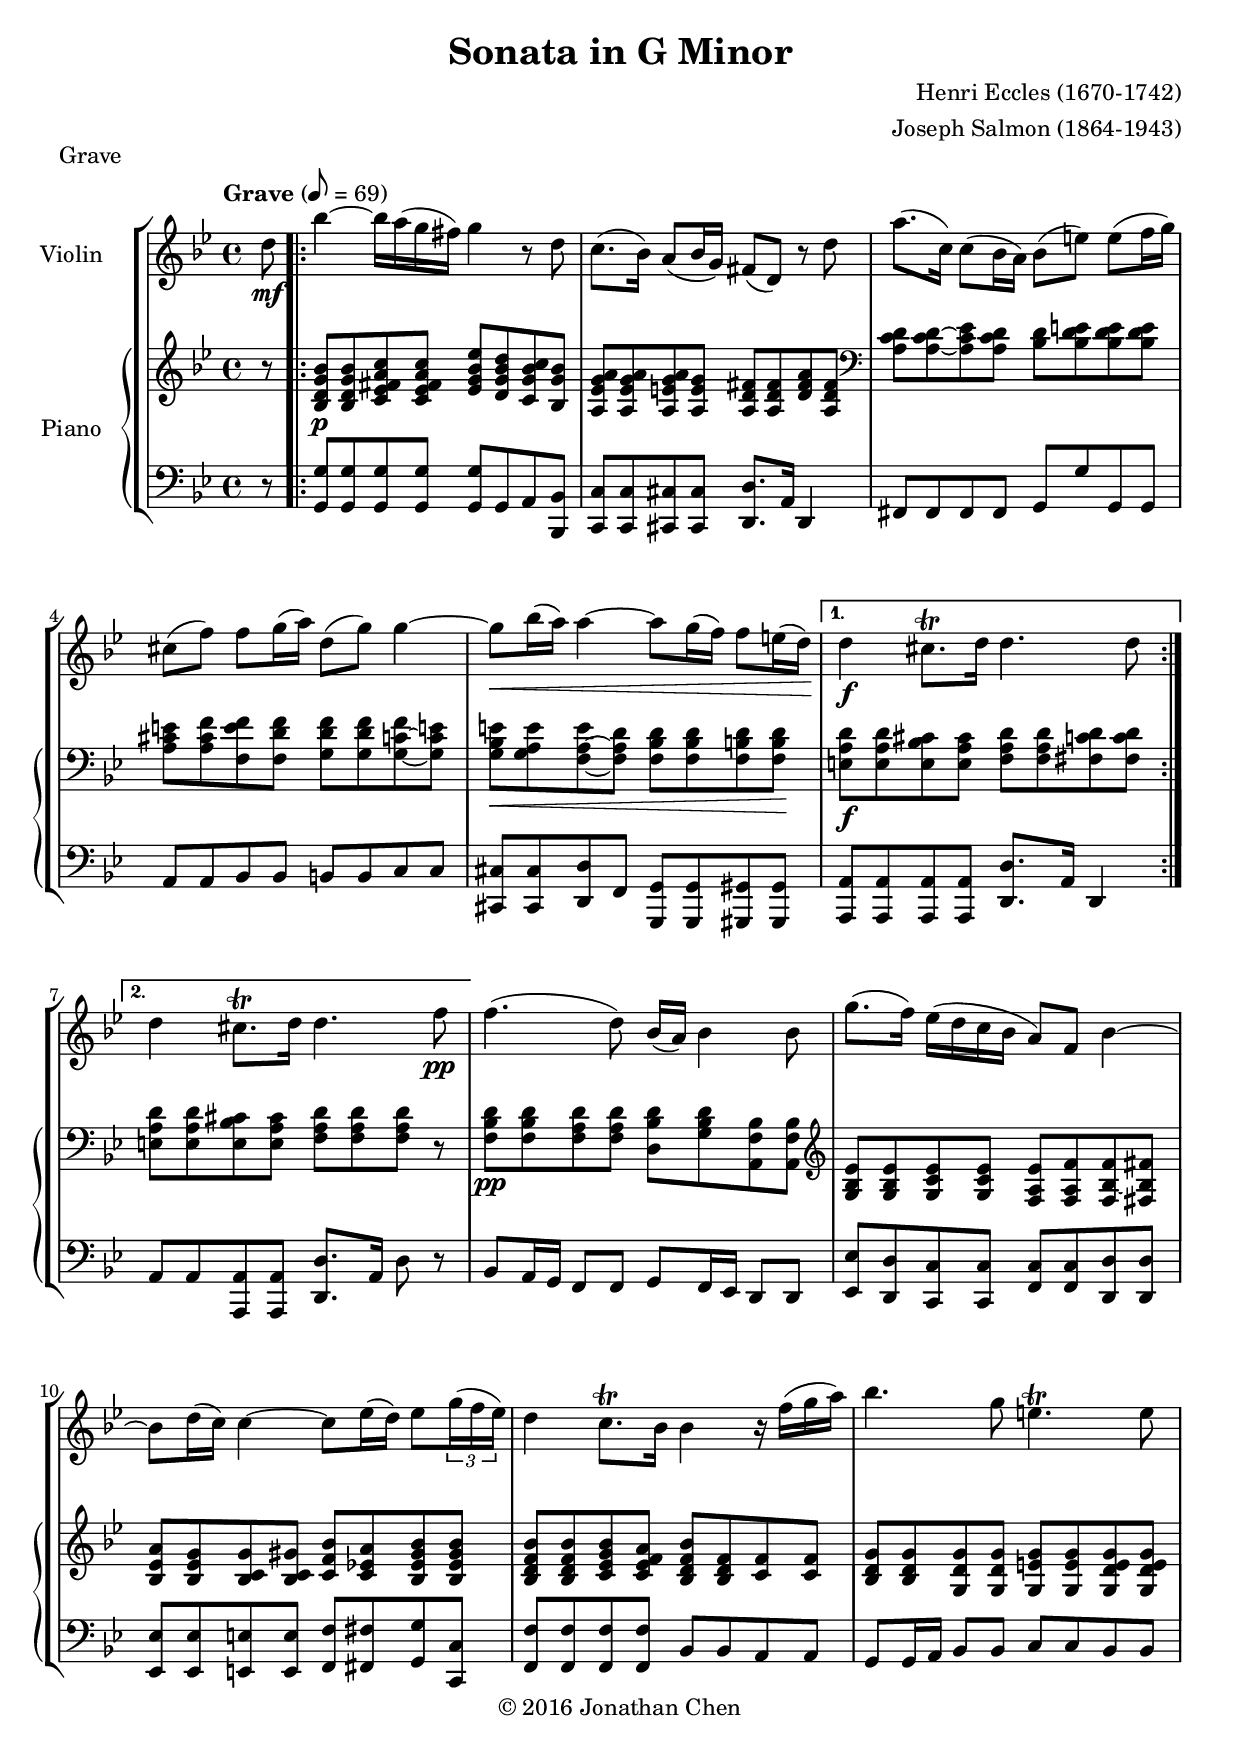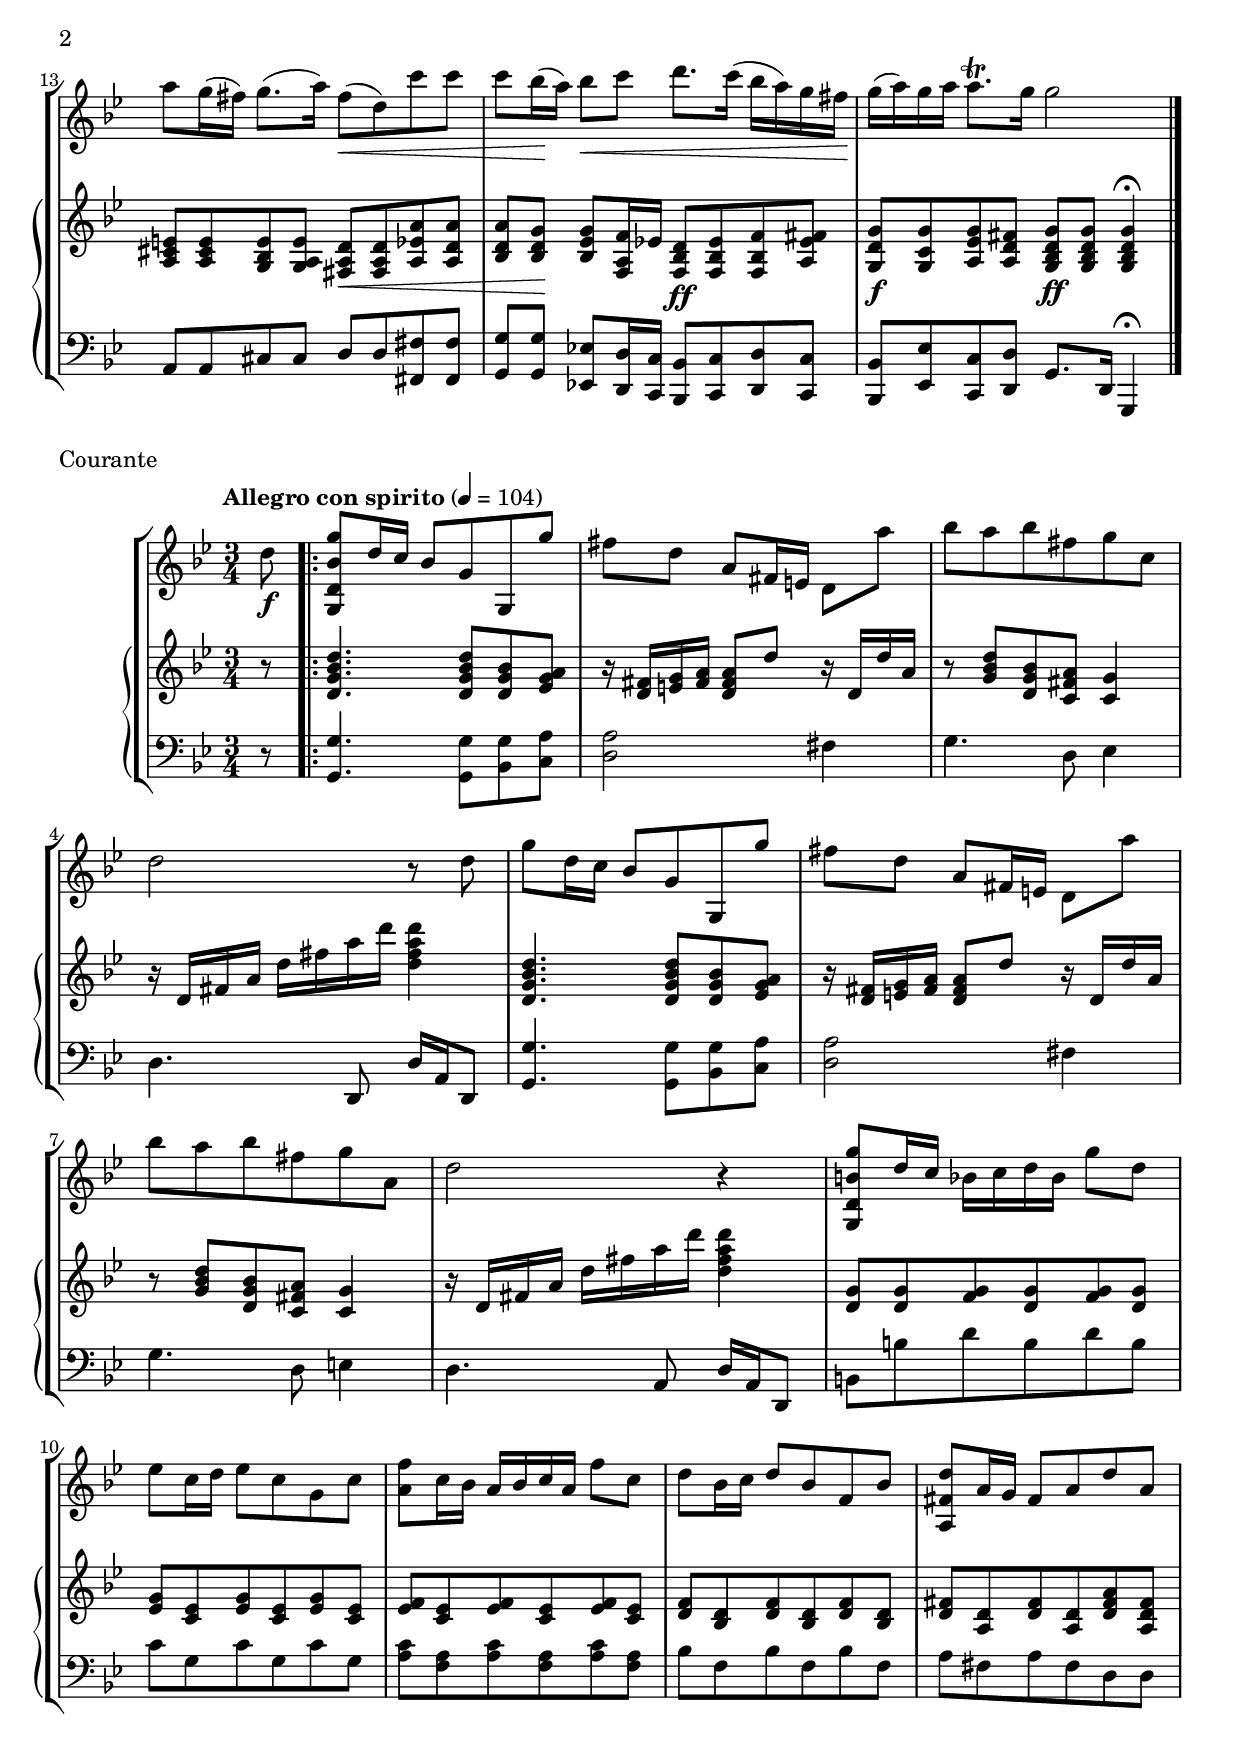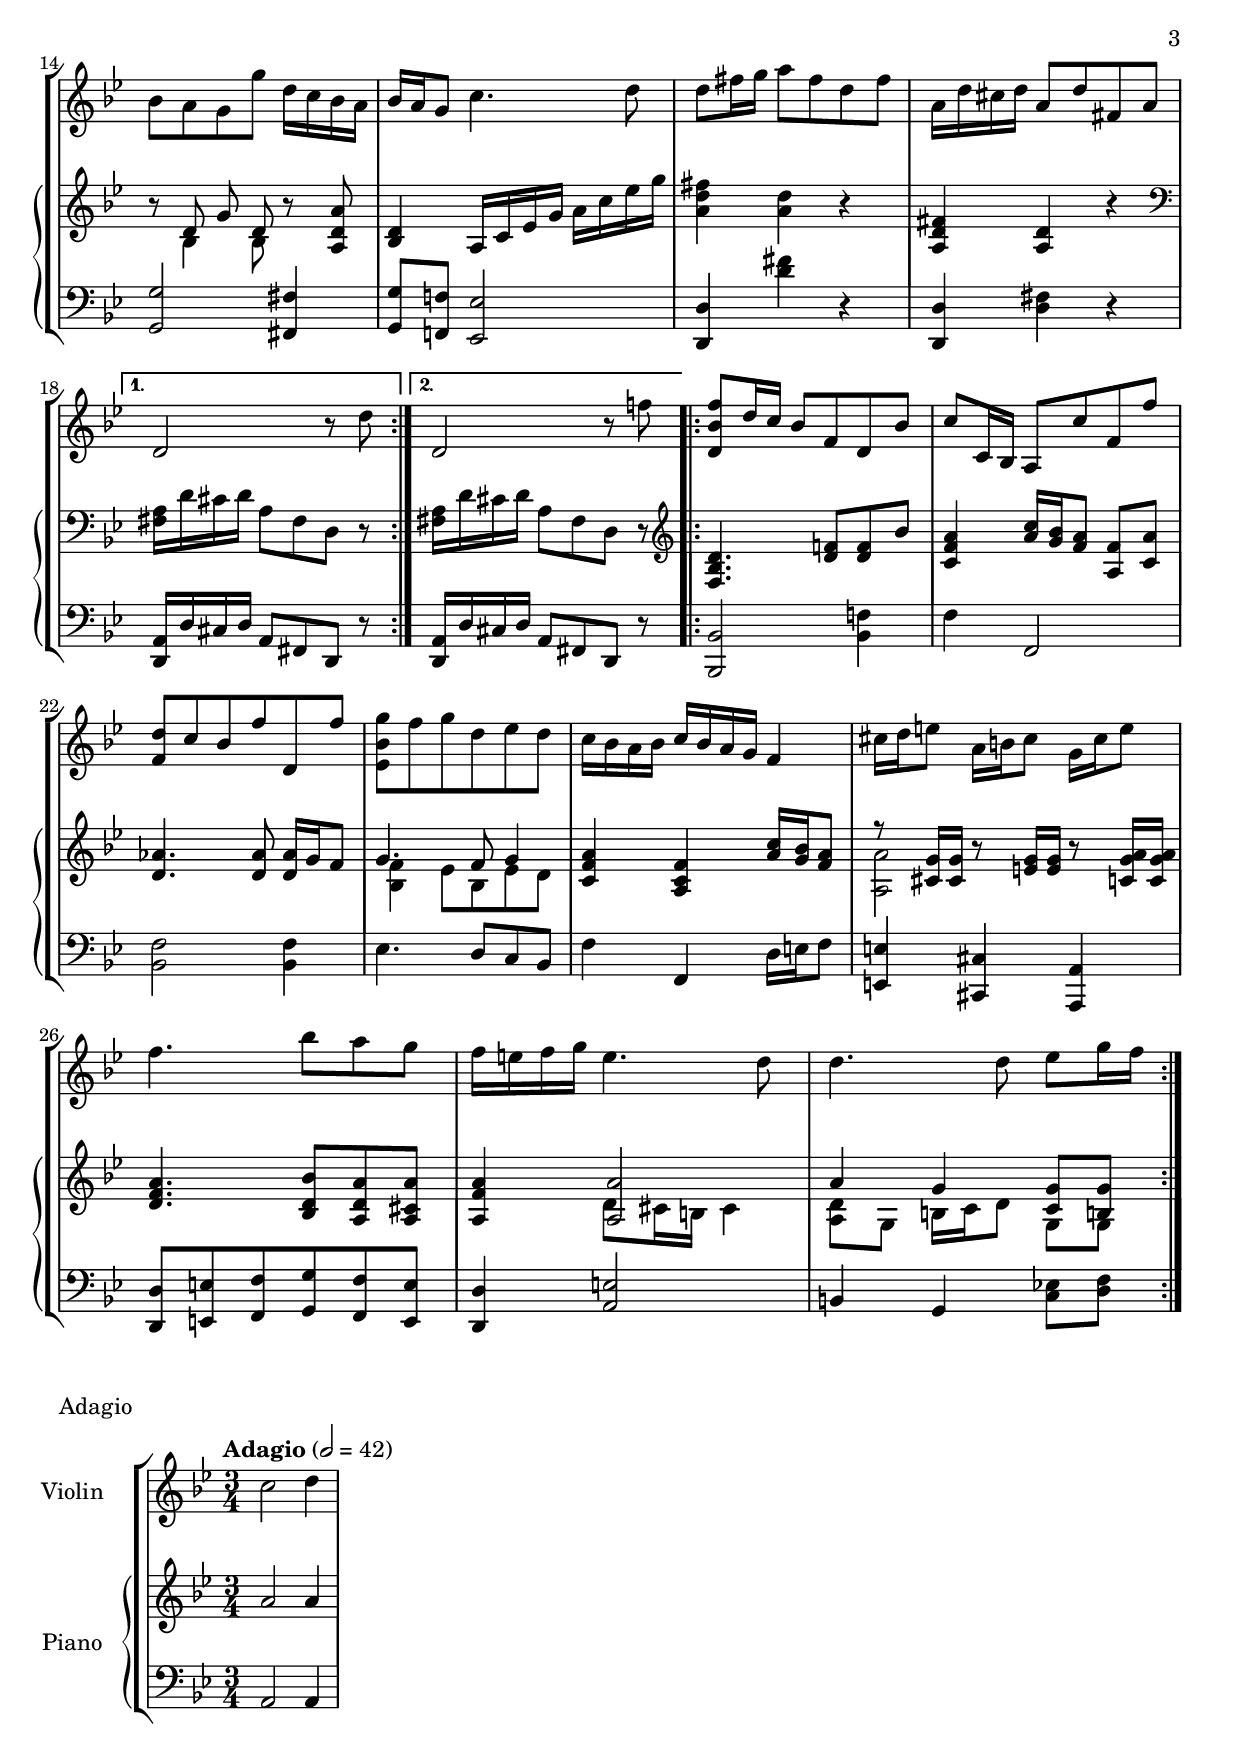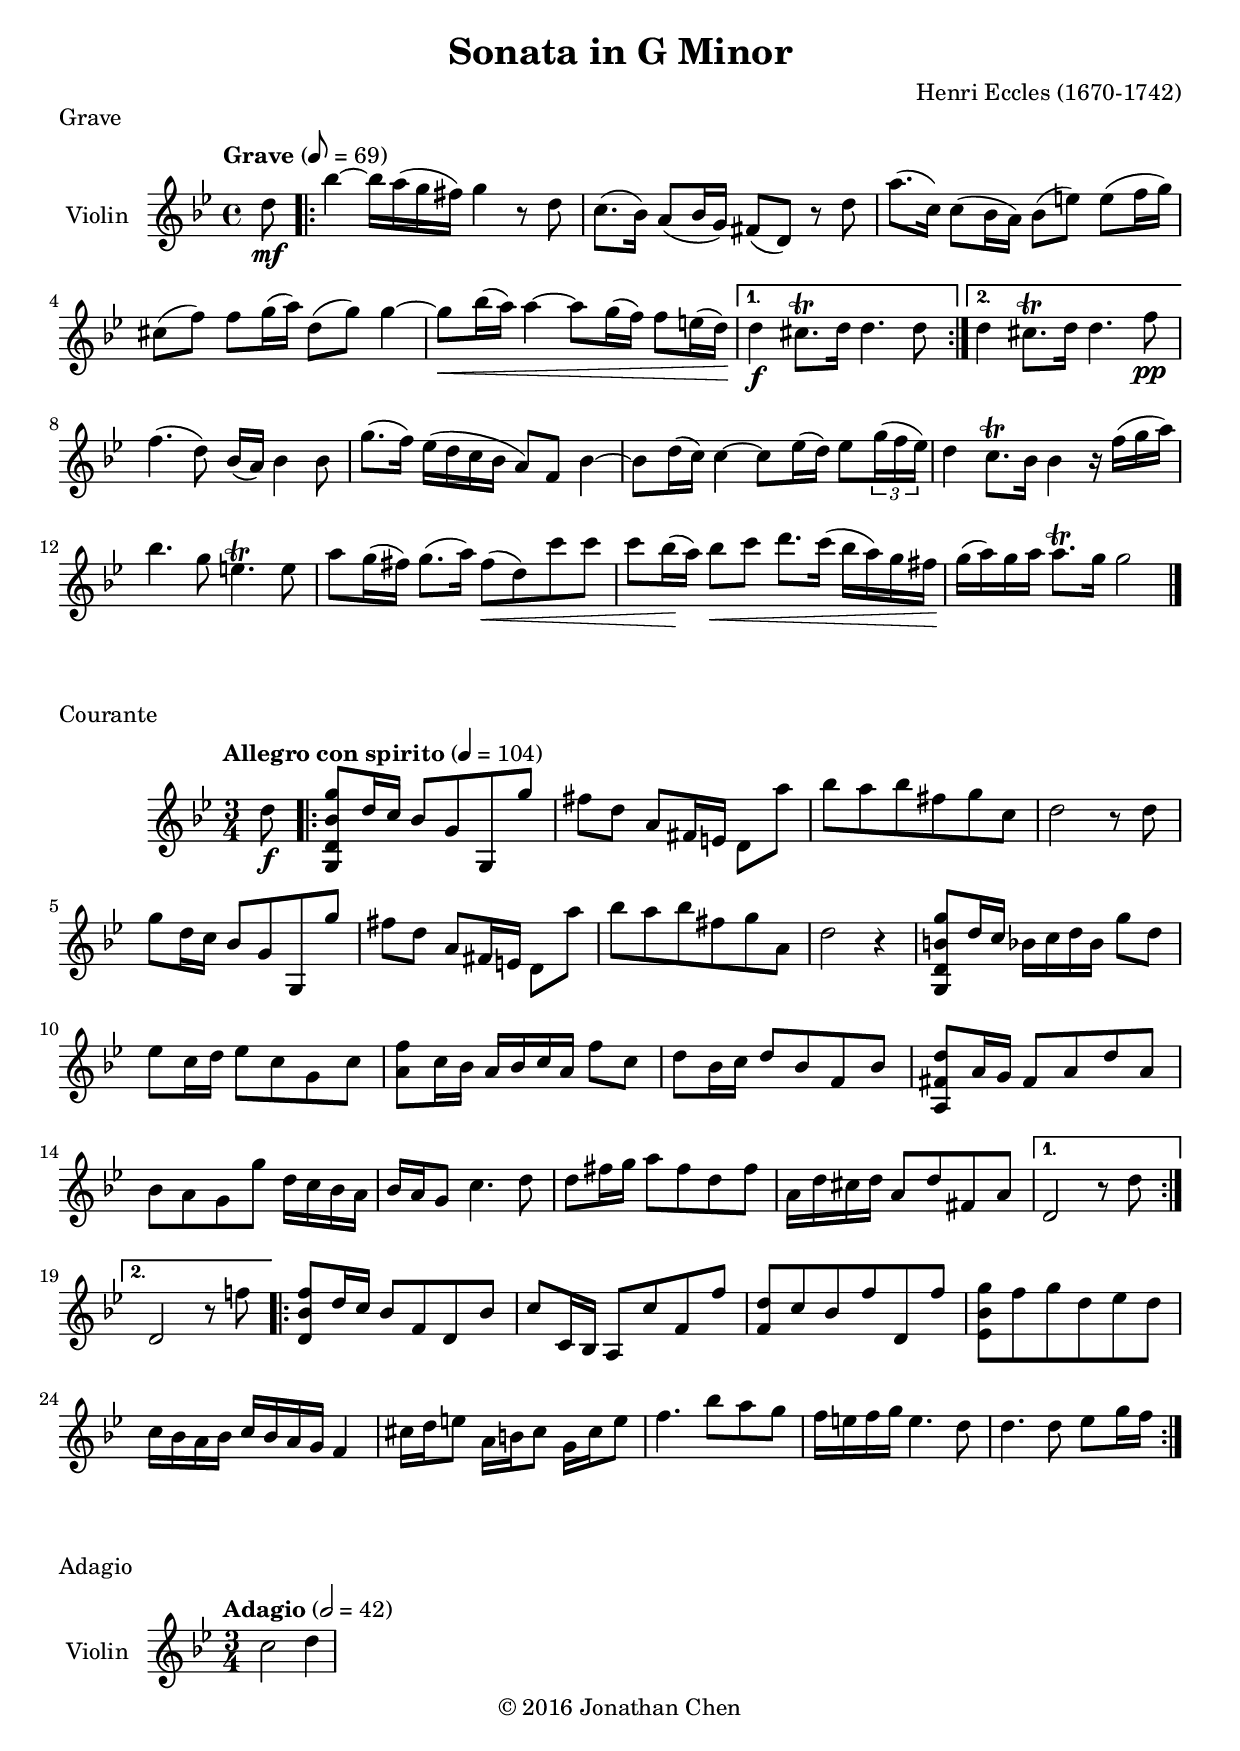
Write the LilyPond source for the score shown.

%
% Eccles Sonata in G Minor,
% transribed from J Salmons 1914 arrangement for violin and piano.
%
% indents: 2 spaces
%
\version "2.18.2"

\header
{
  title = "Sonata in G Minor"
  composer = "Henri Eccles (1670-1742)"
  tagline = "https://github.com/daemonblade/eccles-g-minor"
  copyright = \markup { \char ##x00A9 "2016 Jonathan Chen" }
}

grave_begin =
{
  \tempo "Grave" 8 = 69
  \time 4/4
  \key g \minor
}

grave_violin = \new Voice \relative c''
{
  \set Staff.instrumentName = #"Violin "
  \partial 8 d8\mf |
  \repeat volta 2
  {
    bes'4 ~ bes16 a( g fis) g4 r8 d
    c8.( bes16) a8( bes16 g) fis8( d) r8 d'
    a'8.( c,16) c8( bes16 a) bes8( e) e( f16 g)
    cis,8( f) f g16( a) d,8( g) g4 ~
    g8\< bes16( a) a4 ~ a8 g16( f) f8 e16( d)\!
  }
  \alternative
  {
    {
      d4\f cis8.\trill d16 d4. d8
    }
    {
      d4 cis8.\trill d16 d4. f8\pp
    }
  }
  f4.( d8) bes16( a) bes4 bes8
  g'8.( f16) ees( d c bes a8) f bes4 ~
  bes8 d16( c) c4 ~ c8 ees16( d) ees8 \tuplet 3/2 {g16( f ees)}
  d4 c8.\trill bes16 bes4 r16 f'( g a)
  bes4. g8 e4.\trill e8
  a8 g16( fis) g8.( a16) fis8(\< d) c' c
  c bes16(\! a) bes8\< c d8. c16( bes a) g fis\!
  g( a) g a a8.\trill g16 g2
  \bar "|."
}

grave_piano_upper = \relative c''
{
  \clef treble
  r8 |
  \repeat volta 2
  {
    <bes, d g bes>8\p <bes d g bes> <c ees fis a c> <c ees fis a c>
      <ees g bes ees> <d g bes d> <c g' bes c> <bes g' bes>
    <a ees' g a> <a ees' g a> <a e' g a> <a e' g>
      <a d fis> <a d fis> <d fis a> <a d fis>
    \clef bass
    <a c d> <a c d> ~ <a c ees> <a c d> <bes d> <bes d e> <bes d e> <bes d e>
    <a cis e> <a cis f> <f e' f> <f d' f> <g d' f> <g d' f> <g c f> ~ <g c e!>
    <g bes e>\< <g a e'> <f a e'> ~ <f a d>
      <f bes d> <f bes d> <f b d> <f b d>\!
  }
  \alternative
  {
    {
      <e a d>\f <e a d> <e bes' cis> <e a cis>
        <f a d> <f a d> <fis c' d> <fis c' d>
    }
    {
      <e a d> <e a d> <e bes' cis> <e a cis> <f a d> <f a d> <f a d> r8
    }
  }
  <f bes d>\pp <f bes d> <f a d> <f a d>
    <d bes' d> <g bes d> <a, f' bes> <a f' bes>
  \clef treble
  <g' bes ees> <g bes ees> <g c ees> <g c ees>
    <f a ees'> <f a f'> <f bes f'> ~ <fis bes fis'>
  <bes ees a> <bes ees g> <bes c g'> <bes c gis'>
    <c f bes> <c ees! a> <bes ees gis bes> <bes ees gis bes>
  <bes d f bes> <bes d f bes> <c ees g bes> <c ees f a>
    <bes d f bes> <bes d f> <c f> <c f>
  <bes d g> <bes d g> <g d' g> <g d' g> <g e' g> <g e' g> <g d' e g> <g d' e g>
  <a cis e> <a cis e> <g bes e> <g a e'>
    <fis a d>\< <fis a d> <a ees' a> <a d a'>
  <bes d a'> <bes d g>\! <bes ees g> <f a f'>16 ees'!
    <f, bes d>8\ff <f bes ees> <f bes f'> <a ees' fis>
  <g d' g>\f <g c g'> <a ees' g> <a d fis>
    <g bes d g>\ff <g bes d g> <g bes d g>4\fermata
  \bar "|."
}

grave_piano_lower = \relative c
{
  \clef bass
  r8 |
  \repeat volta 2
  {
    <g g'>8 <g g'> <g g'> <g g'> <g g'> g a <bes, bes'>
    <c c'> <c c'> <cis cis'> <cis cis'> <d d'>8. a'16 d,4
    fis8 fis fis fis g g' g, g
    a8 a bes bes b b c c
    <cis, cis'> <cis cis'> <d d'> f <g, g'> <g g'> <gis gis'> <gis gis'>
  }
  \alternative
  {
    {
      <a a'> <a a'> <a a'> <a a'> <d d'>8. a'16 d,4
    }
    {
      a'8 a <a, a'> <a a'> <d d'>8. a'16 d8 r8
    }
  }
  bes a16 g f8 f g f16 ees d8 d
  <ees ees'> <d d'> <c c'> <c c'> <f c'> <f c'> <d d'> <d d'>
  <ees ees'> <ees ees'> <e e'> <e e'> <f f'> <fis fis'> <g g'> <c c,>
  <f, f'> <f f'> <f f'> <f f'> bes bes a a
  g8 g16 a bes8 bes c c bes bes
  a a cis cis d d <fis, fis'> <fis fis'>
  <g g'> <g g'> <ees! ees'!> <d d'>16 <c c'> <bes bes'>8 <c c'> <d d'> <c c'>
  <bes bes'> <ees ees'> <c c'> <d d'> g8. d16 g,4\fermata
  \bar "|."
}

%%%%%%%%%%%%%%%%%%%%%%%%%%%%%%%%%%%%%%%%%%%%%%%%%%%%%%%%%%%%%%%%%%%%%%%%%%%%%%%%

courante_begin =
{
  \tempo "Allegro con spirito" 4 = 104
  \time 3/4
  \key g \minor
}

courante_violin = \new Voice \relative c''
{
  \partial 8 d8\f |
  \repeat volta 2
  {
    <g,, d' bes' g'> d''16 c bes8 g g, g''
    fis d a fis16 e d8 a''
    bes a bes fis g c,
    d2 r8 d
    g d16 c bes8 g g, g''
    fis d a fis16 e d8 a''
    bes a bes fis g a,
    d2 r4
    <g,, d' b' g'>8 d''16 c bes c d bes g'8 d
    ees c16 d ees8 c g c
    <a f'> c16 bes a bes c a f'8 c
    d bes16 c d8 bes f bes
    <a, fis' d'> a'16 g fis8 a d a
    bes a g g' d16 c bes a
    bes a g8 c4. d8
    d fis16 g a8 fis d fis
    a,16 d cis d a8 d fis, a
  }
  \alternative
  {
    {
      d,2 r8 d'
    }
    {
      d,2 r8 f'!
    }
  }
  \repeat volta 2
  {
    <d, bes' f'> d'16 c bes8 f d bes'
    c c,16 bes a8 c' f, f'
    <f, d'> c' bes f' d, f'
    <ees, bes' g'> f' g d ees d
    c16 bes a bes c bes a g f4
    cis'16 d e8 a,16 b cis8 g16 cis e8
    f4. bes8 a g
    f16 e f g e4. d8
    d4. d8 ees g16 f
  }
}

courante_piano_upper = \relative c''
{
  \clef treble
  r8 |
  \repeat volta 2
  {
    <d, g bes d>4. <d g bes d>8 <d g bes> <ees g a>
    r16 <d fis> <e g> <fis a> <d fis a>8 d' r16 d, d' a
    r8 <g bes d> <d g bes> <c fis a> <c g'>4
    r16 d fis a d fis a d <d, fis a d>4
    <d, g bes d>4. <d g bes d>8 <d g bes> <ees g a>
    r16 <d fis> <e g> <fis a> <d fis a>8 d' r16 d, d' a
    r8 <g bes d> <d g bes> <c fis a> <c g'>4
    r16 d fis a d fis a d <d, fis a d>4
    <d, g>8 <d g> <f g> <d g> <f g> <d g>
    <ees g> <c ees> <ees g> <c ees> <ees g> <c ees>
    <ees f> <c ees> <ees f> <c ees> <ees f> <c ees>
    <d f> <bes d> <d f> <bes d> <d f> <bes d>
    <d fis> <a d> <d fis> <a d> <d fis a> <a d fis>
    r <<
        { d8 g d }
        \\
        { bes4 bes8 }
      >> r <a d a'>
    <bes d>4 a16 c ees g a c ees g
    <a, d fis>4 <a d> r
    <a, d fis> <a d> r
  }
  \alternative
  {
    {
      \clef bass
      <fis a>16 d' cis d a8 fis d r
    }
    {
      \clef bass
      <fis a>16 d' cis d a8 fis d r
    }
  }
  \repeat volta 2
  {
    \clef treble
    <f bes d>4. <d' f!>8 <d f> bes'
    <c, f a>4 <a' c>16 <g bes> <f a>8 <a, f'> <c a'>
    <d aes'>4. <d aes'>8 <d aes'>16 g f8
    <<
      {
        g4. f8 g4
      }
      \\
      {
        <bes, f'>4 es8 bes ees d
      }
    >>
    <c f a>4 <a c f> <a' c>16 <g bes> <f a>8
    <<
      {
        r8 <cis g'>16 <cis g'> b'8\rest <e, g>16 <e g>
      }
      \\
      {
        <a, a'>2
      }
    >> r8 <c g' a>16 <c g' a>
    <d f a>4. <bes d bes'>8 <a d a'> <a cis a'>
    <a f' a>4
      <<
        {
          <a a'>2
        }
        \\
        {
          d8 cis16 b cis4
        }
      >>
    <<
      {
        a'4 g <c, g'>8 <b! g'>
      }
      \\
      {
        <a d>8 g b16 c d8 g,8 g
      }
    >>
  }
}

courante_piano_lower = \relative c
{
  \clef bass
  r8 |
  \repeat volta 2
  {
    <g g'>4. <g g'>8 <bes g'> <c a'>
    <d a'>2 fis4
    g4. d8 ees4
    d4. d,8 d'16 a d,8
    <g g'>4. <g g'>8 <bes g'> <c a'>
    <d a'>2 fis4
    g4. d8 e4
    d4. a8 d16 a d,8
    b' b' d b d b
    c g c g c g
    <a c> <f a> <a c> <f a> <a c> <f a>
    bes f bes f bes f
    a fis a fis d d
    <g, g'>2 <fis fis'>4
    <g g'>8 <f! f'!> <ees ees'>2
    <d d'>4 <d'' fis> r
    <d,, d'> <d' fis> r
  }
  \alternative
  {
    {
      <d, a'>16 d' cis d a8 fis d r
    }
    {
      <d a'>16 d' cis d a8 fis d r
    }
  }
  \repeat volta 2
  {
    <bes bes'>2 <bes' f'!>4
    f' f,2
    <bes f'> <bes f'>4
    ees4. d8 c bes
    f'4 f, d'16 e f8
    <e, e'>4 <cis cis'> <a a'>
    <d d'>8 <e e'> <f f'> <g g'> <f f'> <e e'>
    <d d'>4 <a' e'>2
    b4 g <c ees!>8 <d f>
  }
}

%%%%%%%%%%%%%%%%%%%%%%%%%%%%%%%%%%%%%%%%%%%%%%%%%%%%%%%%%%%%%%%%%%%%%%%%%%%%%%%%

adagio_begin =
{
  \tempo "Adagio" 2 = 42
  \time 3/4
  \key g \minor
}

adagio_violin = \new Voice \relative c''
{
  \set Staff.instrumentName = #"Violin "
  c2 d4
}

adagio_piano_upper = \relative c''
{
  \clef treble
  a2 a4
}

adagio_piano_lower = \relative c
{
  \clef bass
  a2 a4
}

%%%%%%%%%%%%%%%%%%%%%%%%%%%%%%%%%%%%%%%%%%%%%%%%%%%%%%%%%%%%%%%%%%%%%%%%%%%%%%%%

vivace_begin =
{
  \tempo "Vivace" 4. = 76
  \time 3/4
  \key g \minor
}

vivace_violin = \new Voice \relative c''
{
  \set Staff.instrumentName = #"Violin "
  c2 d4
}

vivace_piano_upper = \relative c''
{
  \clef treble
  a2 a4
}

vivace_piano_lower = \relative c
{
  \clef bass
  a2 a4
}

%%%%%%%%%%%%%%%%%%%%%%%%%%%%%%%%%%%%%%%%%%%%%%%%%%%%%%%%%%%%%%%%%%%%%%%%%%%%%%%%
%
% Book Generation
%
%%%%%%%%%%%%%%%%%%%%%%%%%%%%%%%%%%%%%%%%%%%%%%%%%%%%%%%%%%%%%%%%%%%%%%%%%%%%%%%%
\book
{
  \bookOutputSuffix "All"
  \header
  {
    arranger = "Joseph Salmon (1864-1943)"
  }
  \score
  {
    \new StaffGroup
    <<
      \new Staff << \grave_begin \grave_violin >>
      \new PianoStaff
      <<
        \set PianoStaff.instrumentName = #"Piano "
        \new Staff = "upper" << \grave_begin \grave_piano_upper >>
        \new Staff = "lower" << \grave_begin \grave_piano_lower >>
      >>
    >>
    \header
    {
      piece = "Grave"
    }
  }
  
  \score
  {
    \new StaffGroup
    <<
      \new Staff << \courante_begin \courante_violin >>
      \new PianoStaff
      <<
        \new Staff = "upper" << \courante_begin \courante_piano_upper >>
        \new Staff = "lower" << \courante_begin \courante_piano_lower >>
      >>
    >>
    \header
    {
      piece = "Courante"
    }
  }
  
  \score
  {
    \new StaffGroup
    <<
      \new Staff << \adagio_begin \adagio_violin >>
      \new PianoStaff
      <<
        \set PianoStaff.instrumentName = #"Piano "
        \new Staff = "upper" << \adagio_begin \adagio_piano_upper >>
        \new Staff = "lower" << \adagio_begin \adagio_piano_lower >>
      >>
    >>
    \header
    {
      piece = "Adagio"
    }
  }
  
  \score
  {
    \new StaffGroup
    <<
      \new Staff << \vivace_begin \vivace_violin >>
      \new PianoStaff
      <<
        \set PianoStaff.instrumentName = #"Piano "
        \new Staff = "upper" << \vivace_begin \vivace_piano_upper >>
        \new Staff = "lower" << \vivace_begin \vivace_piano_lower >>
      >>
    >>
    \header
    {
      piece = "Vivace"
    }
  }
}

\book
{
  \bookOutputSuffix "Violin"
  \score
  {
    \new Staff << \grave_begin \grave_violin >>
    \header
    {
      piece = "Grave"
    }
  }
  
  \score
  {
    \new Staff << \courante_begin \courante_violin >>
    \header
    {
      piece = "Courante"
    }
  }
  
  \score
  {
    \new Staff << \adagio_begin \adagio_violin >>
    \header
    {
      piece = "Adagio"
    }
  }
  
  \score
  {
    \new Staff << \vivace_begin \vivace_violin >>
    \header
    {
      piece = "Vivace"
    }
  }
}
